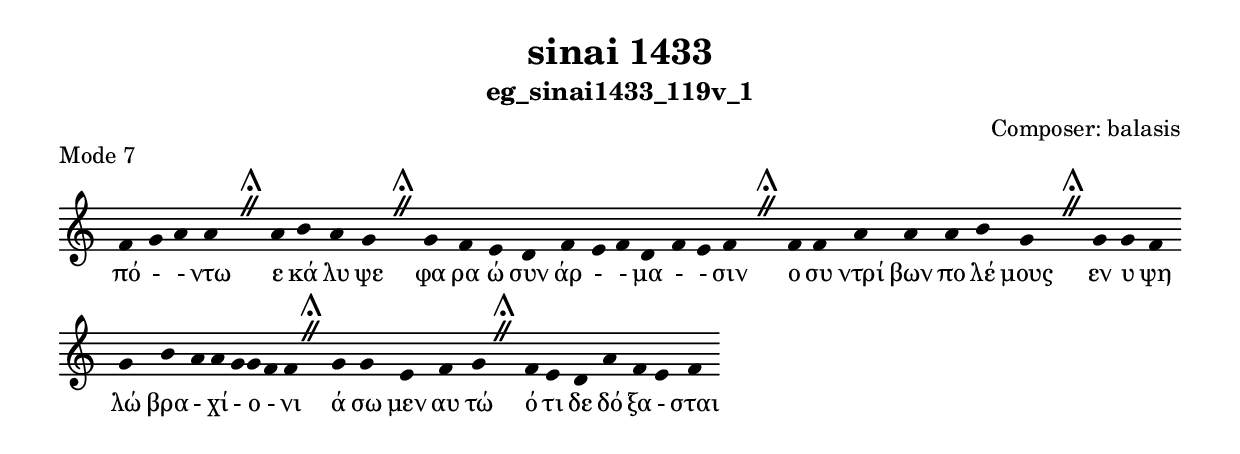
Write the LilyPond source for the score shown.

\include "gregorian.ly"

	\header {
 	  title = "sinai 1433"
	  subtitle = "eg_sinai1433_119v_1"
	  composer = "Composer: balasis"
	  piece = "Mode 7"
	}

	chant = {
	  f'4 g'4 a'4 a'4 \divisioMaior
 a'4 b'4 a'4 g'4 \divisioMaior
 g'4 f'4 e'4 d'4 f'4 e'4 f'4 d'4 f'4 e'4 f'4 \divisioMaior
 f'4 f'4 a'4 a'4 a'4 b'4 g'4 \divisioMaior
 g'4 g'4 f'4 g'4 b'4 a'4 a'4 g'4 g'4 f'4 f'4 \divisioMaior
 g'4 g'4 e'4 f'4 g'4 \divisioMaior
 f'4 e'4 d'4 a'4 f'4 e'4 f'4\finalis
	}

	verba = \lyricmode {πό -  - ντω 
ε κά λυ ψε 
φα ρα ώ συν άρ -  - μα -  - σιν 
ο συ ντρί βων πο λέ μους 
εν υ ψη λώ βρα - χί - ο - νι 
ά σω μεν αυ τώ 
ό τι δε δό ξα - σται 
	}


	\score {
	  \new Staff <<
	  \new Voice = "melody" \chant
	  \new Lyrics = "one" \lyricsto melody \verba
	  >>
	  \layout {
	    \context {
	      \Staff
	      \remove "Time_signature_engraver"
	      \remove "Bar_engraver"
	    }
	    \context {
	      \Voice
	      \remove "Stem_engraver"
	    }
	  }
	}